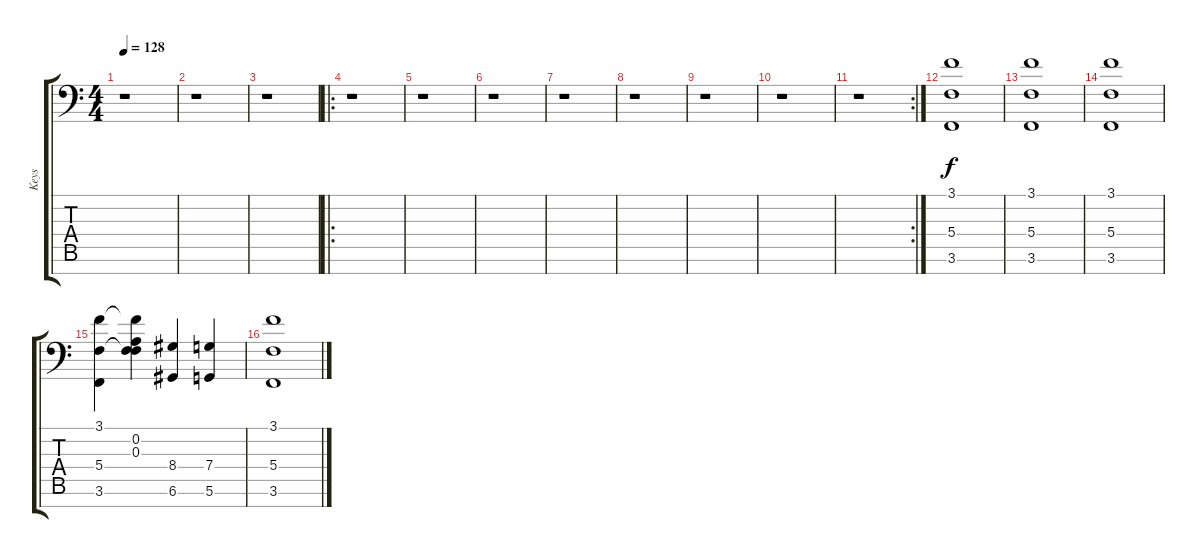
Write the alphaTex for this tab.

\track ("Keys" "Keys") {instrument choiraahs}
\staff {score tabs}
\tuning (D4 A3 F3 C3 G2 D2 A1) {hide}
\ts (4 4)
\tempo 128
\clef f4
\ks c
r.1{dy f} |
r.1 |
r.1 |
\ro
r.1 |
r.1 |
r.1 |
r.1 |
r.1 |
r.1 |
r.1 |
\rc 2
r.1 |
(3.1 5.4 3.6).1 |
(3.1 5.4 3.6).1 |
(3.1 5.4 3.6).1 |
(3.1 5.4 3.6).4 (3.1{t} 0.2 0.3 5.4{t}).4 (8.4 6.6).4 (7.4 5.6).4 |
(3.1 5.4 3.6).1
